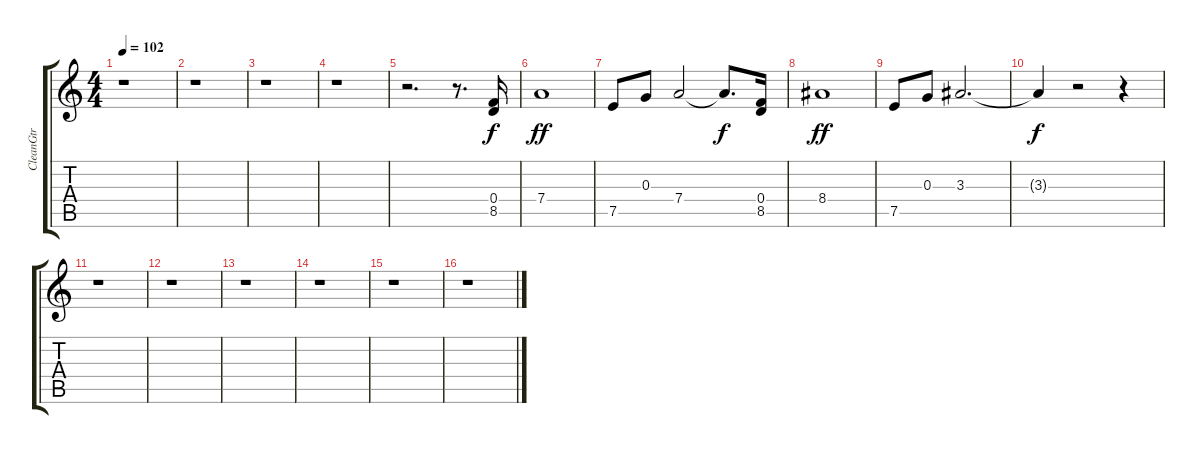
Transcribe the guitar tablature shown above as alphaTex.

\track ("CleanGtr" "CleanGtr") {instrument electricguitarclean}
\staff {score tabs}
\tuning (E4 B3 G3 D3 A2 E2) {hide}
\ts (4 4)
\tempo 102
\clef g2
\ks c
r.1{dy f} |
r.1 |
r.1 |
r.1 |
r.2{d} r.8{d} (0.4 8.5).16 |
7.4.1{dy ff} |
7.5.8 0.3.8 7.4.2 7.4{t}.8{d dy f} (0.4 8.5).16 |
8.4.1{dy ff} |
7.5.8 0.3.8 3.3.2{d} |
3.3{t}.4{dy f} r.2 r.4 |
r.1 |
r.1 |
r.1 |
r.1 |
r.1 |
r.1
